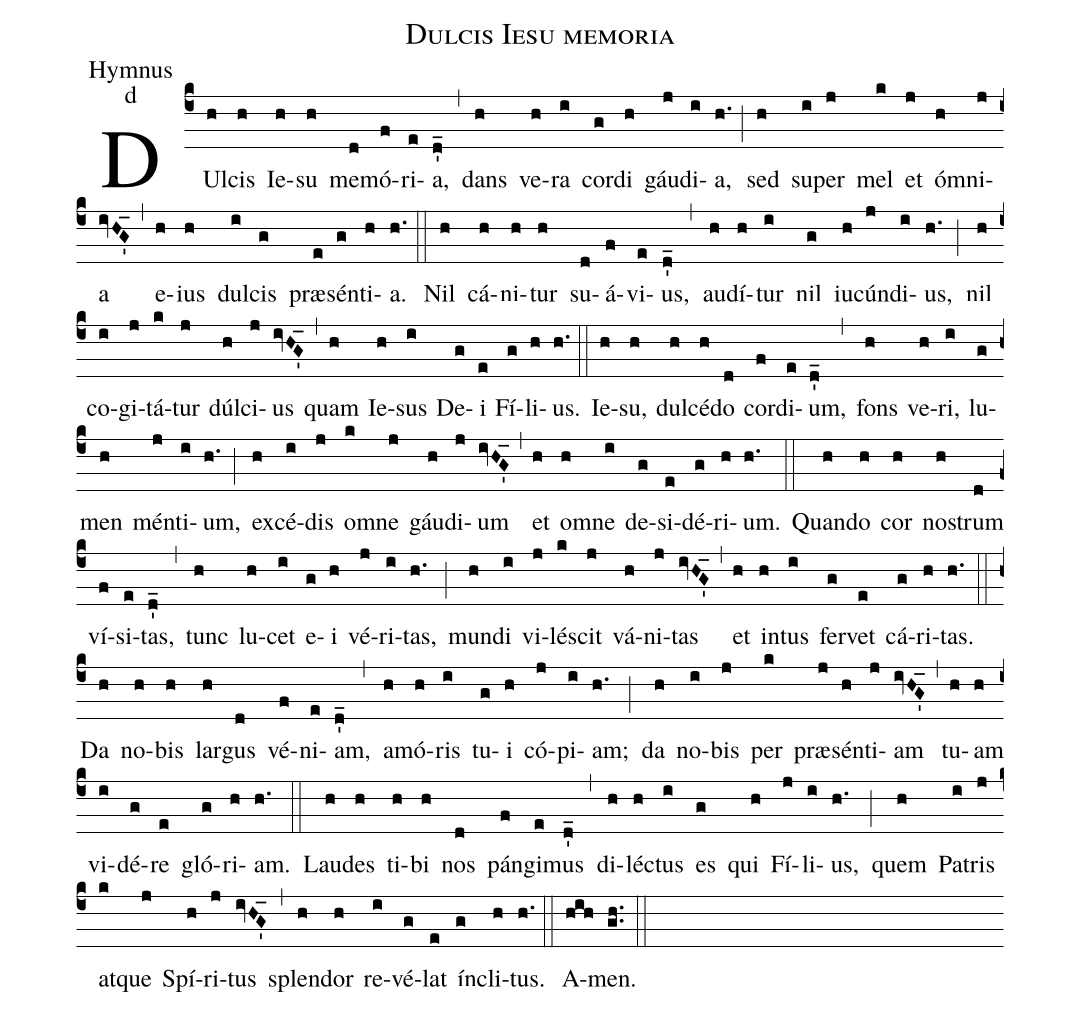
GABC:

name:Dulcis Iesu memoria;
office-part:Hymnus;
mode:d;
%%
(c4)
DUl(h)cis(h) Ie(h)su(h) me(d)mó(f)ri(e)a,(d'_) (,)
dans(h) ve(h)ra(i) cor(g)di(h) gáu(j)di(i)a,(h.) (;)
sed(h) su(i)per(j) mel(k) et(j) óm(h)ni(j)a(ivHG'_) (,)
e(h)ius(h) dul(i)cis(g) præ(e)sén(g)ti(h)a.(h.) (::)
Nil(h) cá(h)ni(h)tur(h) su(d)á(f)vi(e)us,(d'_) (,)
au(h)dí(h)tur(i) nil(g) iu(h)cún(j)di(i)us,(h.) (;)
nil(h) co(i)gi(j)tá(k)tur(j) dúl(h)ci(j)us(ivHG'_) (,)
quam(h) Ie(h)sus(i) De(g)i(e) Fí(g)li(h)us.(h.) (::)
Ie(h)su,(h) dul(h)cé(h)do(d) cor(f)di(e)um,(d'_) (,)
fons(h) ve(h)ri,(i) lu(g)men(h) mén(j)ti(i)um,(h.) (;)
ex(h)cé(i)dis(j) om(k)ne(j) gáu(h)di(j)um(ivHG'_) (,)
et(h) om(h)ne(i) de(g)si(e)dé(g)ri(h)um.(h.) (::)
Quan(h)do(h) cor(h) no(h)strum(d) ví(f)si(e)tas,(d'_) (,)
tunc(h) lu(h)cet(i) e(g)i(h) vé(j)ri(i)tas,(h.) (;)
mun(h)di(i) vi(j)lé(k)scit(j) vá(h)ni(j)tas(ivHG'_) (,)
et(h) in(h)tus(i) fer(g)vet(e) cá(g)ri(h)tas.(h.) (::)
Da(h) no(h)bis(h) lar(h)gus(d) vé(f)ni(e)am,(d'_) (,)
a(h)mó(h)ris(i) tu(g)i(h) có(j)pi(i)am;(h.) (;)
da(h) no(i)bis(j) per(k) præ(j)sén(h)ti(j)am(ivHG'_) (,)
tu(h)am(h) vi(i)dé(g)re(e) gló(g)ri(h)am.(h.) (::)
Lau(h)des(h) ti(h)bi(h) nos(d) pán(f)gi(e)mus(d'_) (,)
di(h)lé(h)ctus(i) es(g) qui(h) Fí(j)li(i)us,(h.) (;)
quem(h) Pa(i)tris(j) at(k)que(j) Spí(h)ri(j)tus(ivHG'_) (,)
splen(h)dor(h) re(i)vé(g)lat(e) ín(g)cli(h)tus.(h.) (::)
A(hih)men.(gh..) (::)
